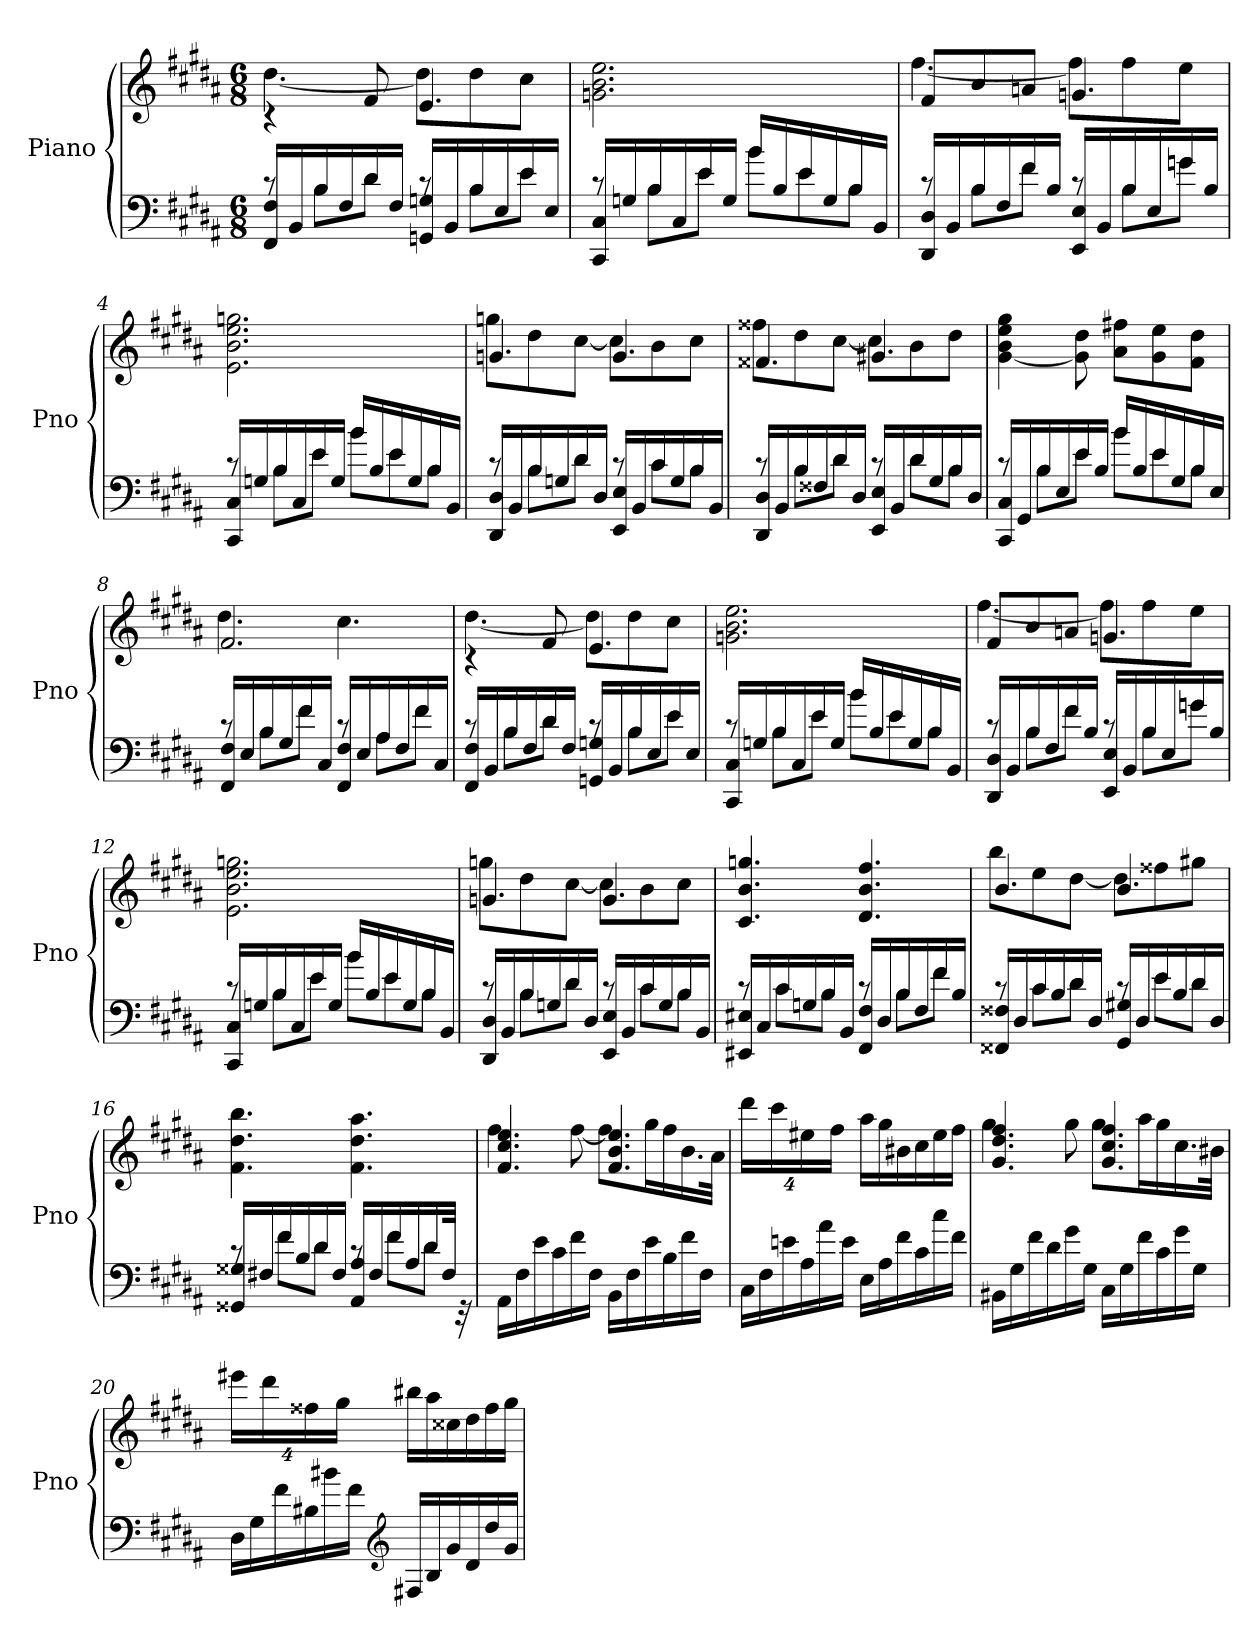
**kern	**kern
*part1	*part1
*staff2	*staff1
*I"Piano	*
*I'Pno	*
*clefF4	*clefG2
*k[f#c#g#d#a#]	*k[f#c#g#d#a#]
*B:	*B:
*M6/8	*M6/8
=1	=1
*^	*^
16FF# 16F#LL	8rc	4rc	[4.dd#
16BB	.	.	.
16B	8BL	.	.
16F#	.	.	.
16d#	8d#J	8f#	.
16F#JJ	.	.	.
16GGn 16GnLL	8rc	4.e	8dd#L]
16BB	.	.	.
16B	8BL	.	8dd#
16E	.	.	.
16e	8eJ	.	8cc#J
16EJJ	.	.	.
*	*	*v	*v
=2	=2	=2
16CC# 16C#LL	8rc	2.gn 2.b 2.ee
16Gn	.	.
16B	8BL	.
16C#	.	.
16e	8eJ	.
16GJJ	.	.
16bLL	8bL	.
16B	.	.
16e	8e	.
16G	.	.
16B	8BJ	.
16BBJJ	.	.
=3	=3	=3
*	*	*^
16DD# 16D#LL	8rc	8f#L	[4.ff#
16BB	.	.	.
16B	8BL	8b	.
16F#	.	.	.
16f#	8f#J	8anJ	.
16BJJ	.	.	.
16EE 16ELL	8rc	4.gn	8ff#L]
16BB	.	.	.
16B	8BL	.	8ff#
16E	.	.	.
16gn	8gnJ	.	8eeJ
16BJJ	.	.	.
*	*	*v	*v
=4	=4	=4
16CC# 16C#LL	8rc	2.e 2.b 2.ee 2.ggn
16Gn	.	.
16B	8BL	.
16C#	.	.
16e	8eJ	.
16GJJ	.	.
16bLL	8bL	.
16B	.	.
16e	8e	.
16G	.	.
16B	8BJ	.
16BBJJ	.	.
=5	=5	=5
*	*	*^
16DD# 16D#LL	8rc	4.gn	8ggnL
16BB	.	.	.
16B	8BL	.	8dd#
16Gn	.	.	.
16d#	8d#J	.	[8cc#J
16D#JJ	.	.	.
16EE 16ELL	8rc	4.g	8cc#L]
16BB	.	.	.
16c#	8c#L	.	8b
16G	.	.	.
16B	8BJ	.	8cc#J
16BBJJ	.	.	.
=6	=6	=6	=6
16DD# 16D#LL	8rc	4.f##X	8ff##XL
16BB	.	.	.
16B	8BL	.	8dd#
16F##X	.	.	.
16d#	8d#J	.	[8cc#J
16D#JJ	.	.	.
16EE 16ELL	8rc	4.g#X	8cc#L]
16BB	.	.	.
16d#	8d#L	.	8b
16G#	.	.	.
16B	8BJ	.	8dd#J
16D#JJ	.	.	.
*	*	*v	*v
=7	=7	=7
16CC# 16C#LL	8rc	[4g# 4b 4ee 4gg#
16GG#	.	.
16B	8BL	.
16E	.	.
16e	8eJ	8g#] 8dd#
16BJJ	.	.
16bLL	8bL	8a# 8ff#XL
16B	.	.
16e	8e	8g# 8ee
16G#	.	.
16B	8BJ	8f# 8dd#J
16EJJ	.	.
=8	=8	=8
*	*	*^
16FF# 16F#LL	8rc	2.f#	4.dd#
16E	.	.	.
16B	8BL	.	.
16G#	.	.	.
16f#	8f#J	.	.
16C#JJ	.	.	.
16FF# 16F#LL	8rc	.	4.cc#
16E	.	.	.
16A#	8A#L	.	.
16F#	.	.	.
16f#	8f#J	.	.
16C#JJ	.	.	.
=9	=9	=9	=9
16FF# 16F#LL	8rc	4rc	[4.dd#
16BB	.	.	.
16B	8BL	.	.
16F#	.	.	.
16d#	8d#J	8f#	.
16F#JJ	.	.	.
16GGn 16GnLL	8rc	4.e	8dd#L]
16BB	.	.	.
16B	8BL	.	8dd#
16E	.	.	.
16e	8eJ	.	8cc#J
16EJJ	.	.	.
*	*	*v	*v
=10	=10	=10
16CC# 16C#LL	8rc	2.gn 2.b 2.ee
16Gn	.	.
16B	8BL	.
16C#	.	.
16e	8eJ	.
16GJJ	.	.
16bLL	8bL	.
16B	.	.
16e	8e	.
16G	.	.
16B	8BJ	.
16BBJJ	.	.
=11	=11	=11
*	*	*^
16DD# 16D#LL	8rc	8f#L	[4.ff#
16BB	.	.	.
16B	8BL	8b	.
16F#	.	.	.
16f#	8f#J	8anJ	.
16BJJ	.	.	.
16EE 16ELL	8rc	4.gn	8ff#L]
16BB	.	.	.
16B	8BL	.	8ff#
16E	.	.	.
16gn	8gnJ	.	8eeJ
16BJJ	.	.	.
*	*	*v	*v
=12	=12	=12
16CC# 16C#LL	8rc	2.e 2.b 2.ee 2.ggn
16Gn	.	.
16B	8BL	.
16C#	.	.
16e	8eJ	.
16GJJ	.	.
16bLL	8bL	.
16B	.	.
16e	8e	.
16G	.	.
16B	8BJ	.
16BBJJ	.	.
=13	=13	=13
*	*	*^
16DD# 16D#LL	8rc	4.gn	8ggnL
16BB	.	.	.
16B	8BL	.	8dd#
16Gn	.	.	.
16d#	8d#J	.	[8cc#J
16D#JJ	.	.	.
16EE 16ELL	8rc	4.g	8cc#L]
16BB	.	.	.
16c#	8c#L	.	8b
16G	.	.	.
16B	8BJ	.	8cc#J
16BBJJ	.	.	.
*	*	*v	*v
=14	=14	=14
16EE#X 16E#XLL	8rc	4.c# 4.b 4.ggn
16C#	.	.
16c#	8c#L	.
16Gn	.	.
16B	8BJ	.
16BBJJ	.	.
16FF# 16F#LL	8rc	4.d# 4.b 4.ff#
16D#	.	.
16B	8BL	.
16F#	.	.
16f#	8f#J	.
16BJJ	.	.
=15	=15	=15
*	*	*^
16FF##X 16F##XLL	8rc	4.b	8bbL
16D#	.	.	.
16c#	8c#L	.	8ee
16B	.	.	.
16d#	8d#J	.	[8dd#J
16D#JJ	.	.	.
16GG# 16G#XLL	8rc	4.b	8dd#L]
16D#	.	.	.
16e	8eL	.	8ff##X
16B	.	.	.
16d#	8d#J	.	8gg#XJ
16D#JJ	.	.	.
*	*	*v	*v
=16	=16	=16
16GG##X 16G##XLL	8rc	4.f# 4.dd# 4.bb
16F#X	.	.
16f#	8f#L	.
16B	.	.
16d#	8d#J	.
16F#JJ	.	.
16AA# 16A#LL	8rc	4.f# 4.dd# 4.aa#
16F#	.	.
16f#	8f#L	.
16A#	.	.
16d#	8d#J	.
32F#JJk	.	.
32rEE	.	.
*v	*v	*
=17	=17
*	*^
16AA#LL	4.f# 4.cc# 4.ee	4ff#
16F#	.	.
16e	.	.
16c#	.	.
16f#	.	[8ff#
16F#JJ	.	.
16BBLL	4.f# 4.b 4.ee	8ff#L]
16F#	.	.
16e	.	16gg#L
16B	.	16ff#
16f#	.	16.b
16F#JJ	.	.
.	.	32a#JJk
*	*v	*v
=18	=18
16C#LL	32%3ddd#LL
16F#	.
.	32%3ccc#
16en	.
16A#	32%3ee#X
16a#	.
.	32%3ff#JJ
16eJJ	.
16ELL	16aa#LL
16A#	16gg#
16f#	16b#X
16c#	16cc#
16cc#	16ee#
16f#JJ	16ff#JJ
=19	=19
*	*^
16BB#XLL	4.g# 4.dd# 4.ff#	4gg#
16G#	.	.
16f#	.	.
16d#	.	.
16g#	.	8gg#
16G#JJ	.	.
16C#LL	4.g# 4.cc# 4.ff#	8gg#L
16G#	.	.
16f#	.	16aa#L
16c#	.	16gg#
16g#	.	16.cc#
16G#JJ	.	.
.	.	32b#XJJk
*	*v	*v
=20	=20
16D#LL	32%3eee#XLL
16G#	.
.	32%3ddd#
16f#	.
16B#X	32%3ff##X
16b#X	.
.	32%3gg#JJ
16f#JJ	.
*clefG2	*
16F#XLL	16bb#XLL
16B#	16aa#
16g#	16cc##X
16d#	16dd#
16dd#	16ff##
16g#JJ	16gg#JJ
=	=
*-	*-
